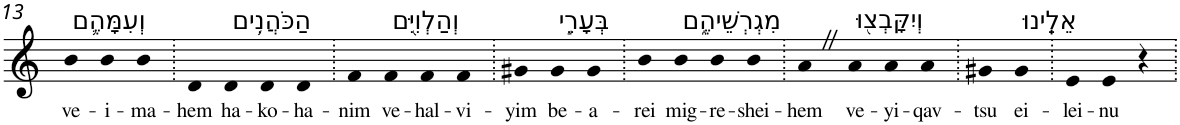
**kern	**text
*part1	*part1
*staff1	*staff1
*I"Piano	*
*I'Pno	*
!!LO:PB:g=z
*clefG2	*
*k[]	*
=13	=13
!LO:TX:a:t=וְעִמָּהֶ֛ם	!
!	!LO:LY:b
4b	ve-
!	!LO:LY:b
4b	-i-
!	!LO:LY:b
4b	-ma-
=14.	=14.
!	!LO:LY:b
4d	-hem
!LO:TX:a:t=הַכֹּהֲנִ֥ים	!
!	!LO:LY:b
4d	ha-
!	!LO:LY:b
4d	-ko-
!	!LO:LY:b
4d	-ha-
=15.	=15.
!	!LO:LY:b
4f	-nim
!LO:TX:a:t=וְהַלְוִיִּ֖ם	!
!	!LO:LY:b
4f	ve-
!	!LO:LY:b
4f	-hal-
!	!LO:LY:b
4f	-vi-
=16.	=16.
!	!LO:LY:b
4g#X	-yim
!LO:TX:a:t=בְּעָרֵ֣י	!
!	!LO:LY:b
4g#	be-
!	!LO:LY:b
4g#	-a-
=17.	=17.
!	!LO:LY:b
4b	-rei
!LO:TX:a:t=מִגְרְשֵׁיהֶ֑ם	!
!	!LO:LY:b
4b	mig-
!	!LO:LY:b
4b	-re-
!	!LO:LY:b
4b	-shei-
=18.	=18.
!	!LO:LY:b
4aZ	-hem
!LO:TX:a:t=וְיִקָּבְצ֖וּ	!
!	!LO:LY:b
4a	ve-
!	!LO:LY:b
4a	-yi-
!	!LO:LY:b
4a	-qav-
=19.	=19.
!	!LO:LY:b
4g#X	-tsu
!LO:TX:a:t=אֵלֵֽינוּ	!
!	!LO:LY:b
4g#	ei-
=20.	=20.
!	!LO:LY:b
4e	-lei-
!	!LO:LY:b
4e	-nu
4r	.
=.	=.
*-	*-
